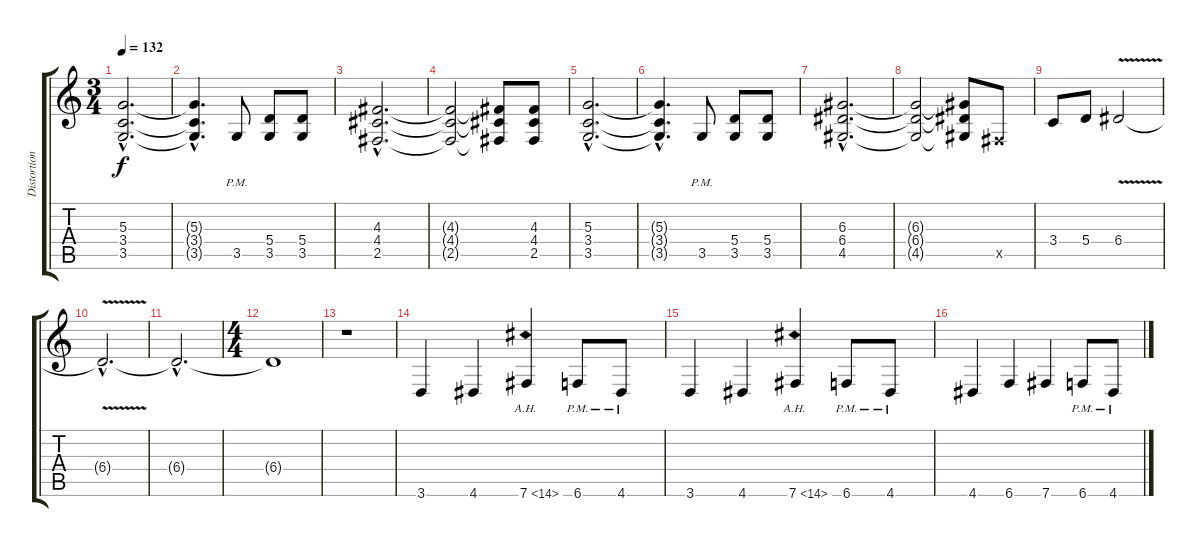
\track ("Distortion guitar 1" "Distortion") {instrument distortionguitar}
\staff {score tabs}
\tuning (B3 Gb3 D3 A2 E2 B1) {hide}
\ts (3 4)
\tempo 132
\clef g2
\ks c
(5.3{hac} 3.4{hac} 3.5{hac}).2{d dy f} |
(5.3{hac t} 3.4{hac t} 3.5{hac t}).4{d} 3.5{pm}.8 (5.4 3.5).8 (5.4 3.5).8 |
(4.3{hac} 4.4{hac} 2.5{hac}).2{d} |
(4.3{t} 4.4{t} 2.5{t}).2 (4.3{t} 4.4{t} 2.5{t}).8 (4.3 4.4 2.5).8 |
(5.3{hac} 3.4{hac} 3.5{hac}).2{d} |
(5.3{hac t} 3.4{hac t} 3.5{hac t}).4{d} 3.5{pm}.8 (5.4 3.5).8 (5.4 3.5).8 |
(6.3{hac} 6.4{hac} 4.5{hac}).2{d} |
(6.3{t} 6.4{t} 4.5{t}).2 (6.3{t} 6.4{t} 4.5{t}).8 2.5{x}.8 |
3.4.8 5.4.8 6.4{v}.2 |
6.4{hac t}.2{d} |
6.4{hac t}.2{d} |
\ts (4 4)
6.4{t}.1{volume 0} |
r.1{volume 16} |
3.6.4 4.6.4 7.6{ah 7}.4 6.6{pm}.8 4.6{pm}.8 |
3.6.4 4.6.4 7.6{ah 7}.4 6.6{pm}.8 4.6{pm}.8 |
4.6.4 6.6.4 7.6.4 6.6{pm}.8 4.6{pm}.8
